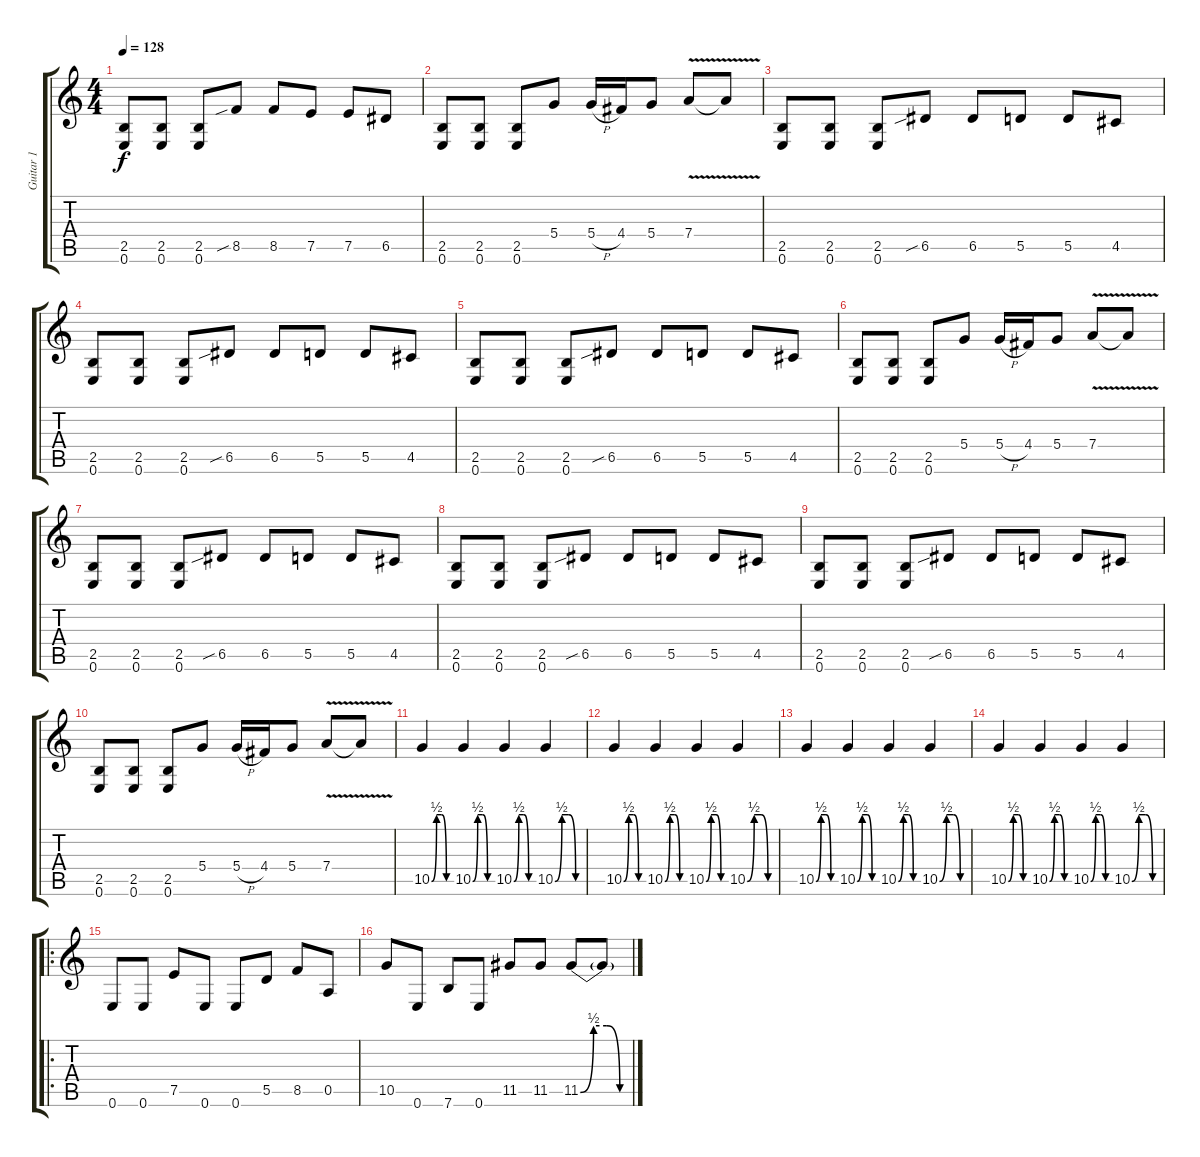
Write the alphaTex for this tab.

\track ("Guitar 1" "Guitar 1") {instrument distortionguitar}
\staff {score tabs}
\tuning (E4 B3 G3 D3 A2 E2) {hide}
\ts (4 4)
\tempo 128
\clef g2
\ks c
(2.5 0.6).8{dy f} (2.5 0.6).8 (2.5 0.6).8 8.5{sib}.8 8.5.8 7.5.8 7.5.8 6.5.8 |
(2.5 0.6).8 (2.5 0.6).8 (2.5 0.6).8 5.4.8 5.4{h}.16 4.4.16 5.4.8 7.4{v}.8 7.4{t}.8 |
(2.5 0.6).8 (2.5 0.6).8 (2.5 0.6).8 6.5{sib}.8 6.5.8 5.5.8 5.5.8 4.5.8 |
(2.5 0.6).8 (2.5 0.6).8 (2.5 0.6).8 6.5{sib}.8 6.5.8 5.5.8 5.5.8 4.5.8 |
(2.5 0.6).8 (2.5 0.6).8 (2.5 0.6).8 6.5{sib}.8 6.5.8 5.5.8 5.5.8 4.5.8 |
(2.5 0.6).8 (2.5 0.6).8 (2.5 0.6).8 5.4.8 5.4{h}.16 4.4.16 5.4.8 7.4{v}.8 7.4{t}.8 |
(2.5 0.6).8 (2.5 0.6).8 (2.5 0.6).8 6.5{sib}.8 6.5.8 5.5.8 5.5.8 4.5.8 |
(2.5 0.6).8 (2.5 0.6).8 (2.5 0.6).8 6.5{sib}.8 6.5.8 5.5.8 5.5.8 4.5.8 |
(2.5 0.6).8 (2.5 0.6).8 (2.5 0.6).8 6.5{sib}.8 6.5.8 5.5.8 5.5.8 4.5.8 |
(2.5 0.6).8 (2.5 0.6).8 (2.5 0.6).8 5.4.8 5.4{h}.16 4.4.16 5.4.8 7.4{v}.8 7.4{t}.8 |
10.5{be (custom 0 0 15 2 30 2 45 0 60 0)}.4 10.5{be (custom 0 0 15 2 30 2 45 0 60 0)}.4 10.5{be (custom 0 0 15 2 30 2 45 0 60 0)}.4 10.5{be (custom 0 0 15 2 30 2 45 0 60 0)}.4 |
10.5{be (custom 0 0 15 2 30 2 45 0 60 0)}.4 10.5{be (custom 0 0 15 2 30 2 45 0 60 0)}.4 10.5{be (custom 0 0 15 2 30 2 45 0 60 0)}.4 10.5{be (custom 0 0 15 2 30 2 45 0 60 0)}.4 |
10.5{be (custom 0 0 15 2 30 2 45 0 60 0)}.4 10.5{be (custom 0 0 15 2 30 2 45 0 60 0)}.4 10.5{be (custom 0 0 15 2 30 2 45 0 60 0)}.4 10.5{be (custom 0 0 15 2 30 2 45 0 60 0)}.4 |
10.5{be (custom 0 0 15 2 30 2 45 0 60 0)}.4 10.5{be (custom 0 0 15 2 30 2 45 0 60 0)}.4 10.5{be (custom 0 0 15 2 30 2 45 0 60 0)}.4 10.5{be (custom 0 0 15 2 30 2 45 0 60 0)}.4 |
\ro
0.6.8 0.6.8 7.5.8 0.6.8 0.6.8 5.5.8 8.5.8 0.5.8 |
10.5.8 0.6.8 7.6.8 0.6.8 11.5.8 11.5.8 11.5{be (custom 0 0 15 2 30 2 45 0 60 0)}.8 11.5{t}.8
